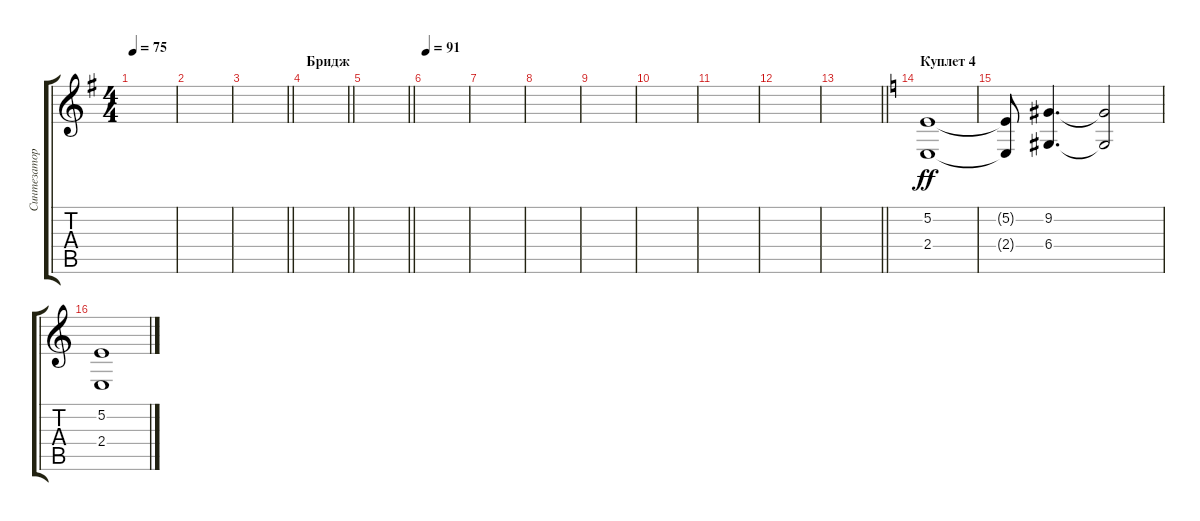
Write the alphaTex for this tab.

\track ("Синтезатор" "Синтезатор") {instrument synthstrings2}
\staff {score tabs}
\tuning (E4 B3 G3 D3 A2 E2) {hide}
\ts (4 4)
\tempo 75
\clef g2
\ks eminor
|
|
\barLineRight lightlight
|
\section ("" "Бридж")
\barLineRight lightlight
|
\barLineRight lightlight
|
\tempo 91
|
|
|
|
|
|
|
\barLineRight lightlight
|
\section ("" "Куплет 4")
\ks c
(5.2 2.4).1{dy ff volume 10 instrument choiraahs} |
(5.2{t} 2.4{t}).8 (9.2 6.4).4{d} (9.2{t} 6.4{t}).2 |
(5.2 2.4).1
